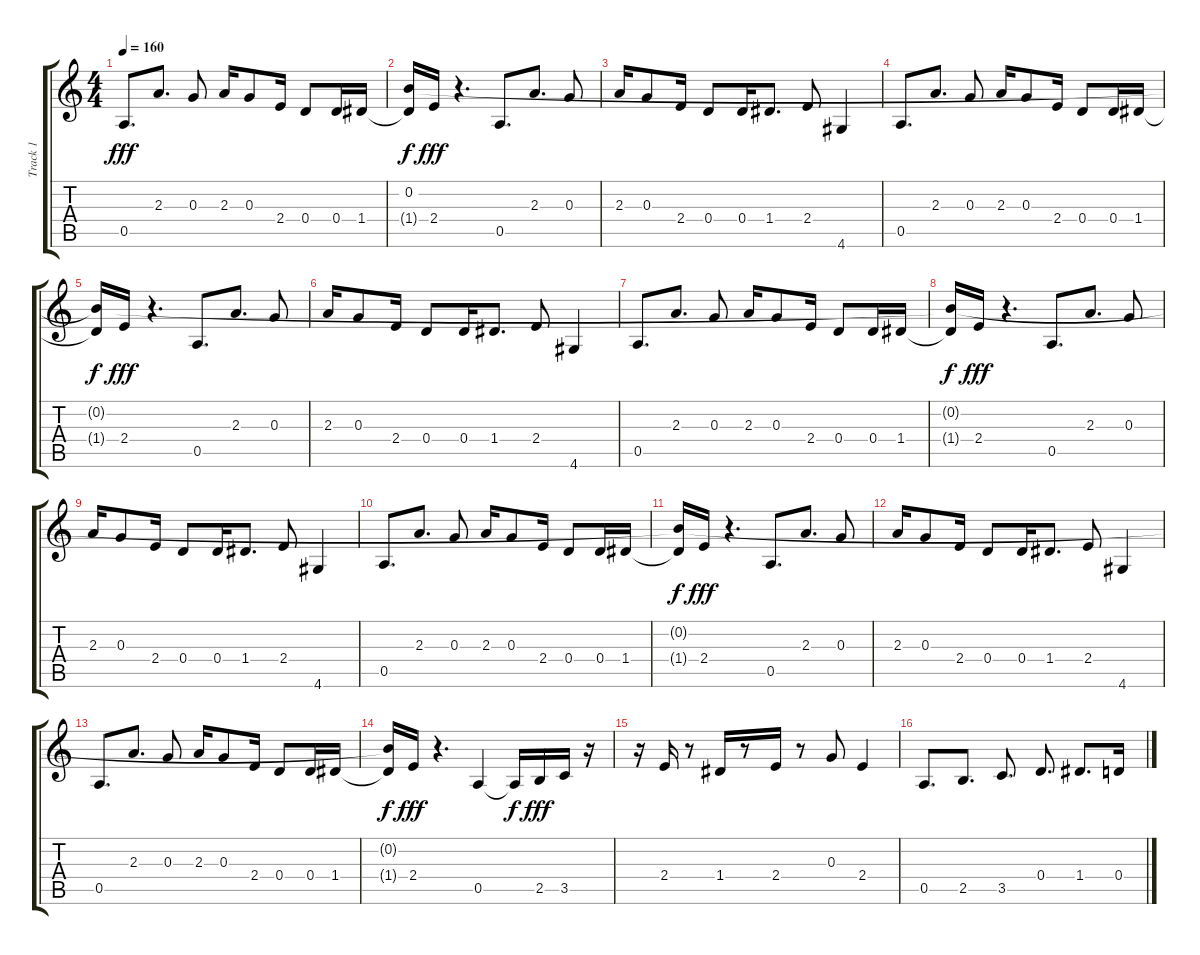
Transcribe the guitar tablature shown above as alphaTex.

\track ("Track 1" "Track 1") {instrument distortionguitar}
\staff {score tabs}
\tuning (E4 B3 G3 D3 A2 E2) {hide}
\ts (4 4)
\tempo 160
\clef g2
\ks c
0.5.8{d dy fff} 2.3.8{d} 0.3.8 2.3.16 0.3.8 2.4.16 0.4.8 0.4.16 1.4.16 |
(0.2{t} 1.4{t}).16{dy f} 2.4.16{dy fff} r.4{d} 0.5.8{d} 2.3.8{d} 0.3.8 |
2.3.16 0.3.8 2.4.16 0.4.8 0.4.16 1.4.8{d} 2.4.8 4.6.4 |
0.5.8{d} 2.3.8{d} 0.3.8 2.3.16 0.3.8 2.4.16 0.4.8 0.4.16 1.4.16 |
(0.2{t} 1.4{t}).16{dy f} 2.4.16{dy fff} r.4{d} 0.5.8{d} 2.3.8{d} 0.3.8 |
2.3.16 0.3.8 2.4.16 0.4.8 0.4.16 1.4.8{d} 2.4.8 4.6.4 |
0.5.8{d} 2.3.8{d} 0.3.8 2.3.16 0.3.8 2.4.16 0.4.8 0.4.16 1.4.16 |
(0.2{t} 1.4{t}).16{dy f} 2.4.16{dy fff} r.4{d} 0.5.8{d} 2.3.8{d} 0.3.8 |
2.3.16 0.3.8 2.4.16 0.4.8 0.4.16 1.4.8{d} 2.4.8 4.6.4 |
0.5.8{d} 2.3.8{d} 0.3.8 2.3.16 0.3.8 2.4.16 0.4.8 0.4.16 1.4.16 |
(0.2{t} 1.4{t}).16{dy f} 2.4.16{dy fff} r.4{d} 0.5.8{d} 2.3.8{d} 0.3.8 |
2.3.16 0.3.8 2.4.16 0.4.8 0.4.16 1.4.8{d} 2.4.8 4.6.4 |
0.5.8{d} 2.3.8{d} 0.3.8 2.3.16 0.3.8 2.4.16 0.4.8 0.4.16 1.4.16 |
(0.2{t} 1.4{t}).16{dy f} 2.4.16{dy fff} r.4{d} 0.5.4 0.5{t}.16{dy f} 2.5.16{dy fff} 3.5.16 r.16 |
r.16 2.4.16 r.8 1.4.16 r.8 2.4.16 r.8 0.3.8 2.4.4 |
0.5.8{d} 2.5.8{d} 3.5.8{d} 0.4.8{d} 1.4.8{d} 0.4.16
